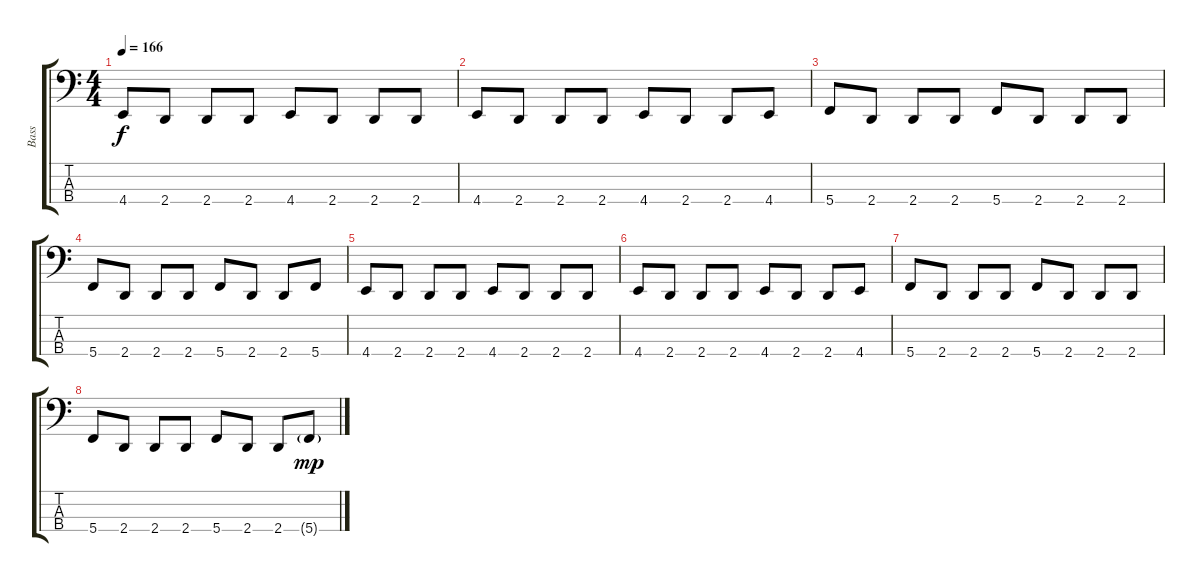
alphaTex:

\track ("Bass" "Bass") {instrument electricbassfinger}
\staff {score tabs}
\tuning (F2 C2 G1 C1) {hide}
\ts (4 4)
\tempo 166
\clef f4
\ks c
4.4.8{dy f} 2.4.8 2.4.8 2.4.8 4.4.8 2.4.8 2.4.8 2.4.8 |
4.4.8 2.4.8 2.4.8 2.4.8 4.4.8 2.4.8 2.4.8 4.4.8 |
5.4.8 2.4.8 2.4.8 2.4.8 5.4.8 2.4.8 2.4.8 2.4.8 |
5.4.8 2.4.8 2.4.8 2.4.8 5.4.8 2.4.8 2.4.8 5.4.8 |
4.4.8 2.4.8 2.4.8 2.4.8 4.4.8 2.4.8 2.4.8 2.4.8 |
4.4.8 2.4.8 2.4.8 2.4.8 4.4.8 2.4.8 2.4.8 4.4.8 |
5.4.8 2.4.8 2.4.8 2.4.8 5.4.8 2.4.8 2.4.8 2.4.8 |
5.4.8 2.4.8 2.4.8 2.4.8 5.4.8 2.4.8 2.4.8 5.4{g}.8{dy mp}
